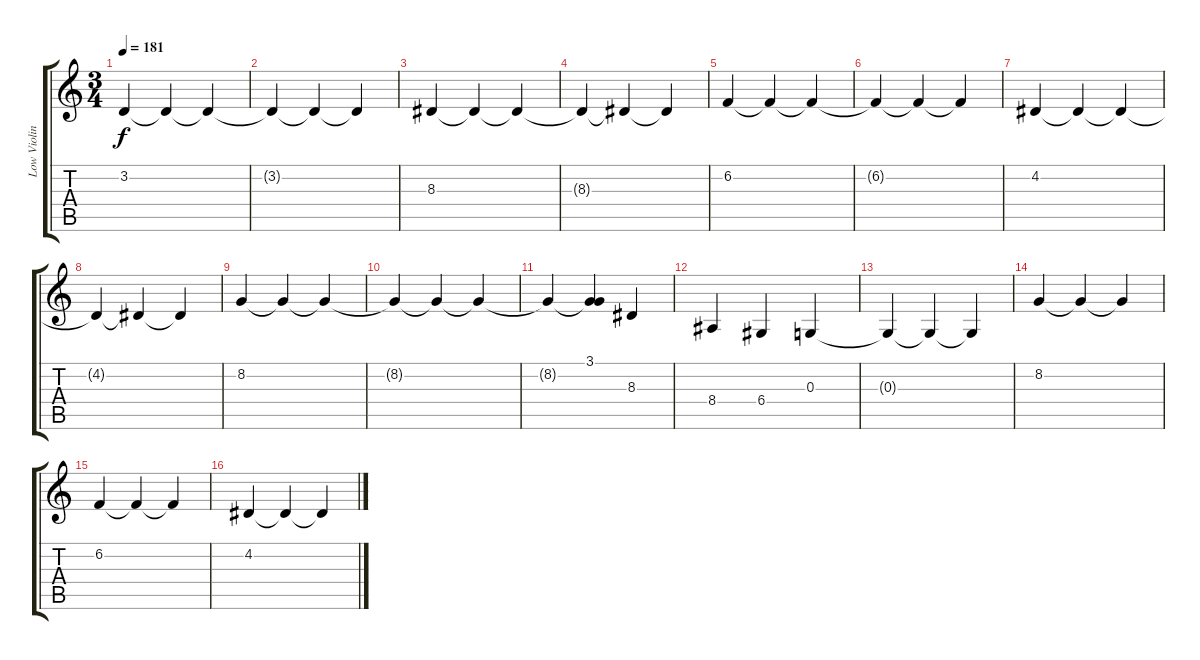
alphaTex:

\track ("Low Violin" "Low Violin") {instrument stringensemble2}
\staff {score tabs}
\tuning (E4 B3 G3 D3 A2 E2) {hide}
\ts (3 4)
\tempo 181
\clef g2
\ks c
3.2.4{dy f} 3.2{t}.4 3.2{t}.4 |
3.2{t}.4 3.2{t}.4 3.2{t}.4 |
8.3.4 8.3{t}.4 8.3{t}.4 |
8.3{t}.4 8.3{t}.4 8.3{t}.4 |
6.2.4 6.2{t}.4 6.2{t}.4 |
6.2{t}.4 6.2{t}.4 6.2{t}.4 |
4.2.4 4.2{t}.4 4.2{t}.4 |
4.2{t}.4 4.2{t}.4 4.2{t}.4 |
8.2.4 8.2{t}.4 8.2{t}.4 |
8.2{t}.4 8.2{t}.4 8.2{t}.4 |
8.2{t}.4 (3.1 8.2{t}).4 8.3.4 |
8.4.4 6.4.4 0.3.4 |
0.3{t}.4 0.3{t}.4 0.3{t}.4 |
8.2.4 8.2{t}.4 8.2{t}.4 |
6.2.4 6.2{t}.4 6.2{t}.4 |
4.2.4 4.2{t}.4 4.2{t}.4
